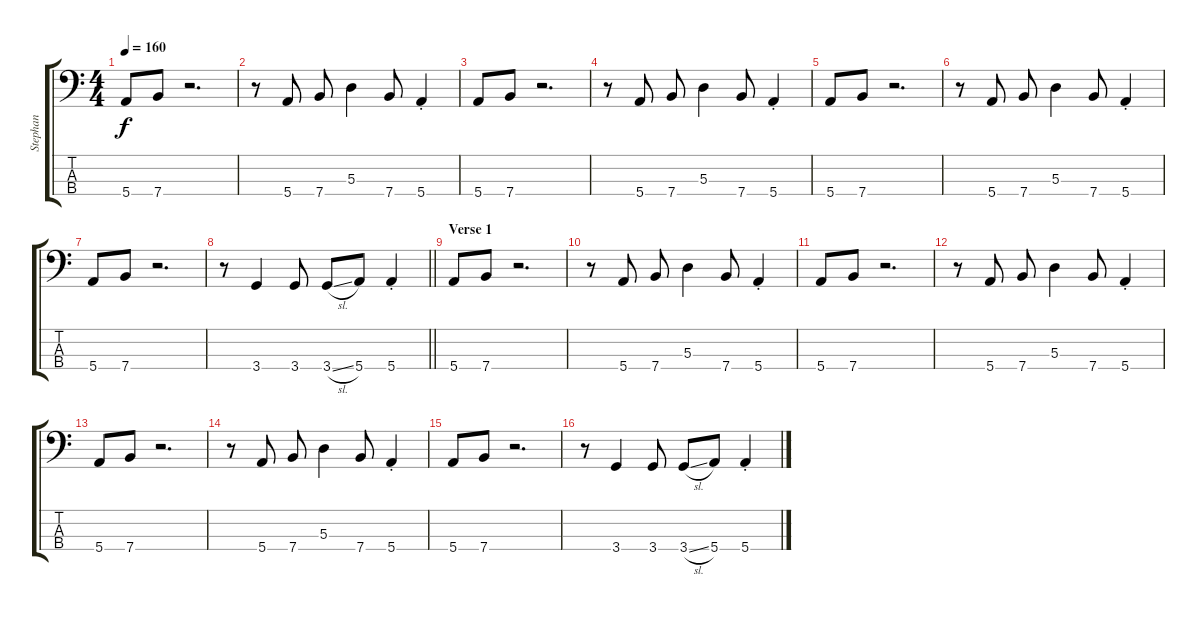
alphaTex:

\track ("Stephan" "Stephan") {instrument electricbasspick}
\staff {score tabs}
\tuning (G2 D2 A1 E1) {hide}
\ts (4 4)
\tempo 160
\clef f4
\ks c
5.4.8{dy f} 7.4.8 r.2{d} |
r.8 5.4.8 7.4.8 5.3.4 7.4.8 5.4{st}.4 |
5.4.8 7.4.8 r.2{d} |
r.8 5.4.8 7.4.8 5.3.4 7.4.8 5.4{st}.4 |
5.4.8 7.4.8 r.2{d} |
r.8 5.4.8 7.4.8 5.3.4 7.4.8 5.4{st}.4 |
5.4.8 7.4.8 r.2{d} |
\barLineRight lightlight
r.8 3.4.4 3.4.8 3.4{sl}.8 5.4.8 5.4{st}.4 |
\section ("" "Verse 1")
5.4.8 7.4.8 r.2{d} |
r.8 5.4.8 7.4.8 5.3.4 7.4.8 5.4{st}.4 |
5.4.8 7.4.8 r.2{d} |
r.8 5.4.8 7.4.8 5.3.4 7.4.8 5.4{st}.4 |
5.4.8 7.4.8 r.2{d} |
r.8 5.4.8 7.4.8 5.3.4 7.4.8 5.4{st}.4 |
5.4.8 7.4.8 r.2{d} |
r.8 3.4.4 3.4.8 3.4{sl}.8 5.4.8 5.4{st}.4
